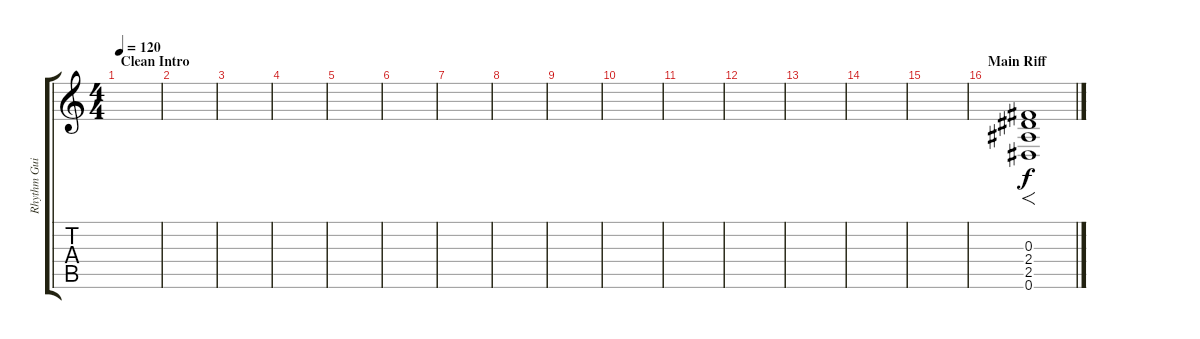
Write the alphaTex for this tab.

\track ("Rhythm Guitar 2" "Rhythm Gui") {instrument distortionguitar}
\staff {score tabs}
\tuning (Eb4 Bb3 Gb3 Db3 Ab2 Eb2) {hide}
\ts (4 4)
\section ("" "Clean Intro")
\tempo 120
\clef g2
\ks c
|
|
|
|
|
|
|
|
|
|
|
|
|
|
|
\section ("" "Main Riff")
(0.3 2.4 2.5 0.6).1{f}
